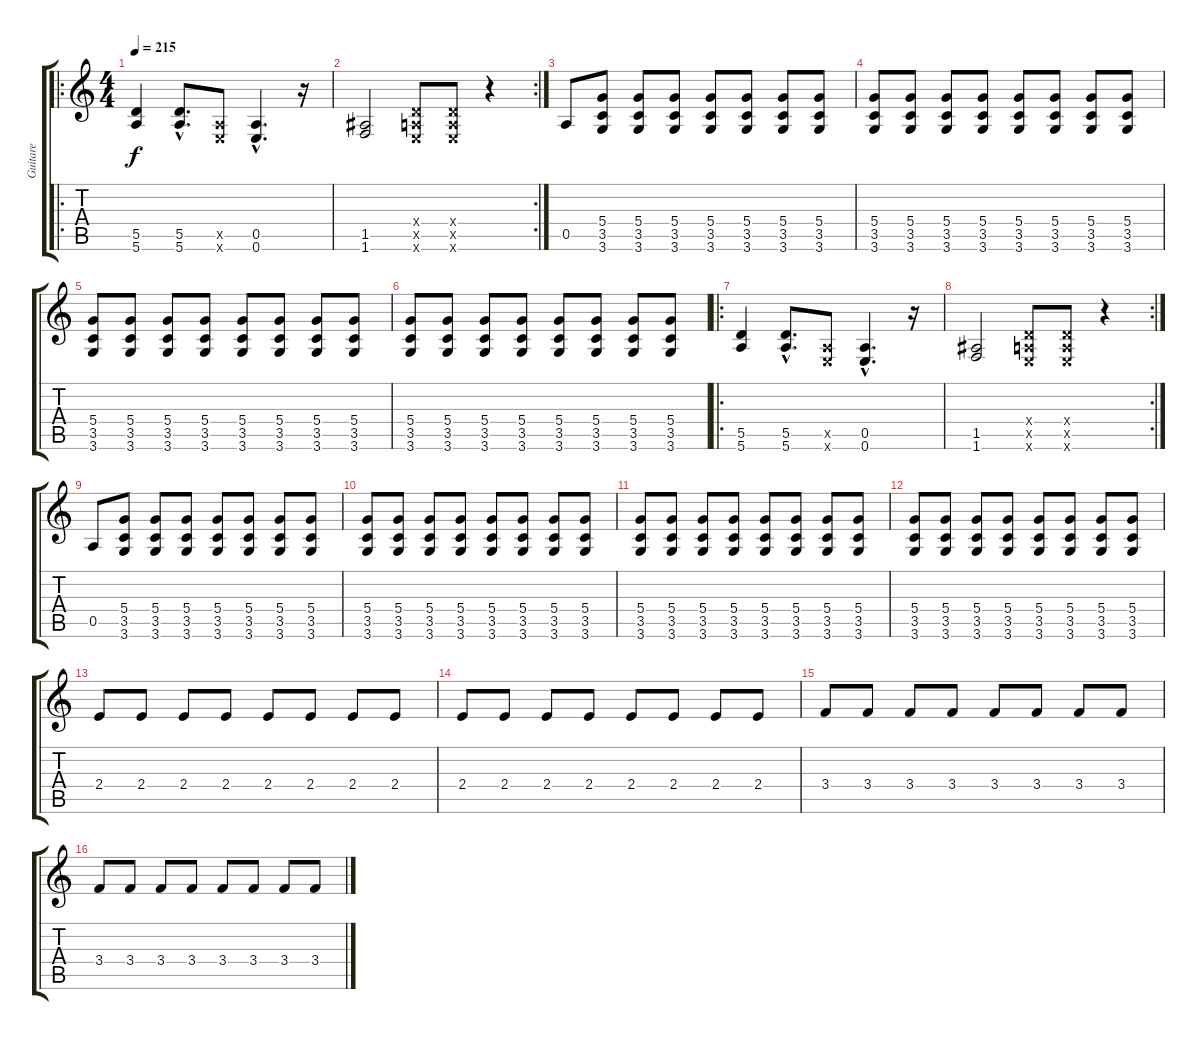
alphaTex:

\track ("Guitare" "Guitare") {instrument distortionguitar}
\staff {score tabs}
\tuning (E4 B3 G3 D3 A2 E2) {hide}
\ro
\ts (4 4)
\tempo 215
\clef g2
\ks c
(5.5 5.6).4{dy f} (5.5{hac} 5.6{hac}).8{d} (0.5{x} 0.6{x}).8 (0.5{hac} 0.6{hac}).4{d} r.16 |
\rc 2
(1.5 1.6).2 (0.4{x} 0.5{x} 0.6{x}).8 (0.4{x} 0.5{x} 0.6{x}).8 r.4 |
0.5.8 (5.4 3.5 3.6).8 (5.4 3.5 3.6).8 (5.4 3.5 3.6).8 (5.4 3.5 3.6).8 (5.4 3.5 3.6).8 (5.4 3.5 3.6).8 (5.4 3.5 3.6).8 |
(5.4 3.5 3.6).8 (5.4 3.5 3.6).8 (5.4 3.5 3.6).8 (5.4 3.5 3.6).8 (5.4 3.5 3.6).8 (5.4 3.5 3.6).8 (5.4 3.5 3.6).8 (5.4 3.5 3.6).8 |
(5.4 3.5 3.6).8 (5.4 3.5 3.6).8 (5.4 3.5 3.6).8 (5.4 3.5 3.6).8 (5.4 3.5 3.6).8 (5.4 3.5 3.6).8 (5.4 3.5 3.6).8 (5.4 3.5 3.6).8 |
(5.4 3.5 3.6).8 (5.4 3.5 3.6).8 (5.4 3.5 3.6).8 (5.4 3.5 3.6).8 (5.4 3.5 3.6).8 (5.4 3.5 3.6).8 (5.4 3.5 3.6).8 (5.4 3.5 3.6).8 |
\ro
(5.5 5.6).4 (5.5{hac} 5.6{hac}).8{d} (0.5{x} 0.6{x}).8 (0.5{hac} 0.6{hac}).4{d} r.16 |
\rc 2
(1.5 1.6).2 (0.4{x} 0.5{x} 0.6{x}).8 (0.4{x} 0.5{x} 0.6{x}).8 r.4 |
0.5.8 (5.4 3.5 3.6).8 (5.4 3.5 3.6).8 (5.4 3.5 3.6).8 (5.4 3.5 3.6).8 (5.4 3.5 3.6).8 (5.4 3.5 3.6).8 (5.4 3.5 3.6).8 |
(5.4 3.5 3.6).8 (5.4 3.5 3.6).8 (5.4 3.5 3.6).8 (5.4 3.5 3.6).8 (5.4 3.5 3.6).8 (5.4 3.5 3.6).8 (5.4 3.5 3.6).8 (5.4 3.5 3.6).8 |
(5.4 3.5 3.6).8 (5.4 3.5 3.6).8 (5.4 3.5 3.6).8 (5.4 3.5 3.6).8 (5.4 3.5 3.6).8 (5.4 3.5 3.6).8 (5.4 3.5 3.6).8 (5.4 3.5 3.6).8 |
(5.4 3.5 3.6).8 (5.4 3.5 3.6).8 (5.4 3.5 3.6).8 (5.4 3.5 3.6).8 (5.4 3.5 3.6).8 (5.4 3.5 3.6).8 (5.4 3.5 3.6).8 (5.4 3.5 3.6).8 |
2.4.8 2.4.8 2.4.8 2.4.8 2.4.8 2.4.8 2.4.8 2.4.8 |
2.4.8 2.4.8 2.4.8 2.4.8 2.4.8 2.4.8 2.4.8 2.4.8 |
3.4.8 3.4.8 3.4.8 3.4.8 3.4.8 3.4.8 3.4.8 3.4.8 |
3.4.8 3.4.8 3.4.8 3.4.8 3.4.8 3.4.8 3.4.8 3.4.8
